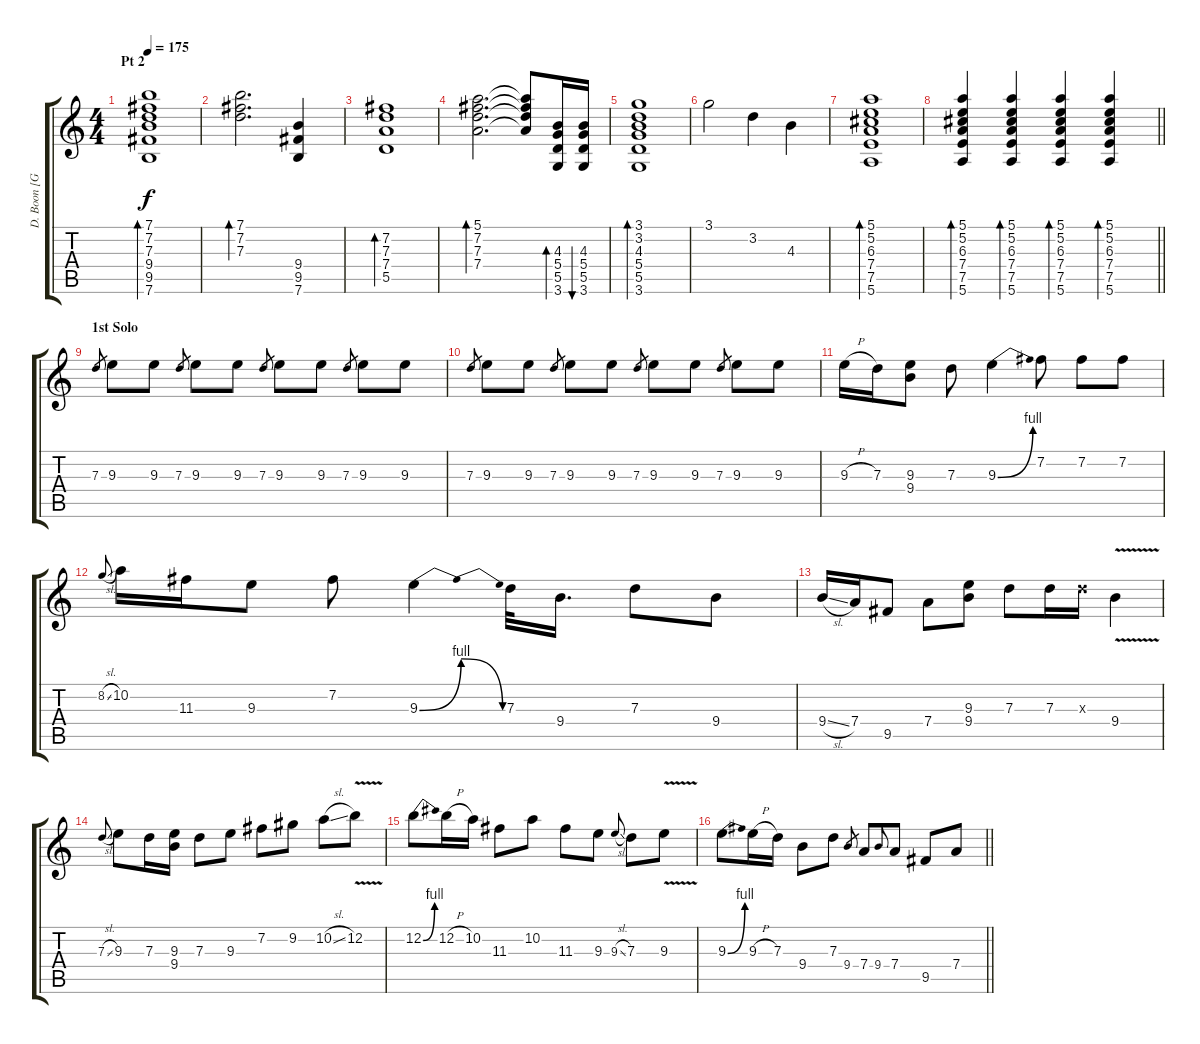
\track ("D. Boon [Guitar]" "D. Boon [G") {instrument overdrivenguitar}
\staff {score tabs}
\tuning (E4 B3 G3 D3 A2 E2) {hide}
\ts (4 4)
\section ("" "Pt 2")
\tempo 175
\clef g2
\ks c
(7.1 7.2 7.3 9.4 9.5 7.6).1{bd 120 dy f} |
(7.1 7.2 7.3).2{d bd 120} (9.4 9.5 7.6).4 |
(7.2 7.3 7.4 5.5).1{bd 120} |
(5.1 7.2 7.3 7.4).2{d bd 120} (5.1{t} 7.2{t} 7.3{t} 7.4{t}).8 (4.3 5.4 5.5 3.6).16{bd 30} (4.3 5.4 5.5 3.6).16{bu 30} |
(3.1 3.2 4.3 5.4 5.5 3.6).1{bd 120} |
3.1.2 3.2.4 4.3.4 |
(5.1 5.2 6.3 7.4 7.5 5.6).1{bd 30} |
\barLineRight lightlight
(5.1 5.2 6.3 7.4 7.5 5.6).4{bd 30} (5.1 5.2 6.3 7.4 7.5 5.6).4{bd 30} (5.1 5.2 6.3 7.4 7.5 5.6).4{bd 30} (5.1 5.2 6.3 7.4 7.5 5.6).4{bd 30} |
\section ("" "1st Solo")
7.3.8{gr} 9.3.8 9.3.8 7.3.8{gr} 9.3.8 9.3.8 7.3.8{gr} 9.3.8 9.3.8 7.3.8{gr} 9.3.8 9.3.8 |
7.3.8{gr} 9.3.8 9.3.8 7.3.8{gr} 9.3.8 9.3.8 7.3.8{gr} 9.3.8 9.3.8 7.3.8{gr} 9.3.8 9.3.8 |
9.3{h}.16 7.3.16 (9.3 9.4).8 7.3.8 9.3{be (bend 0 0 60 4)}.4 7.2.8 7.2.8 7.2.8 |
8.2{sl}.8{gr onbeat} 10.2.16 11.3.16 9.3.8 7.2.8 9.3{be (bendrelease 0 0 15 4 45 4 60 0)}.4 7.3.32 9.4.16{d} 7.3.8 9.4.8 |
9.4{sl}.16 7.4.16 9.5.8 7.4.8 (9.3 9.4).8 7.3.8 7.3.16 7.3{x}.16 9.4{v}.4 |
7.3{sl}.8{gr onbeat} 9.3.8 7.3.16 (9.3 9.4).16 7.3.8 9.3.8 7.2.8 9.2.8 10.2{sl}.8 12.2{v}.8 |
12.2{be (bend 0 0 60 4)}.8 12.2{h}.16 10.2.16 11.3.8 10.2.8 11.3.8 9.3.8 9.3{sl}.8{gr onbeat} 7.3.8 9.3{v}.8 |
\barLineRight lightlight
9.3{be (bend 0 0 60 4)}.8 9.3{h}.16 7.3.16 9.4.8 7.3.8 9.4.8{gr} 7.4.8 9.4.8{gr onbeat} 7.4.8 9.5.8 7.4.8
